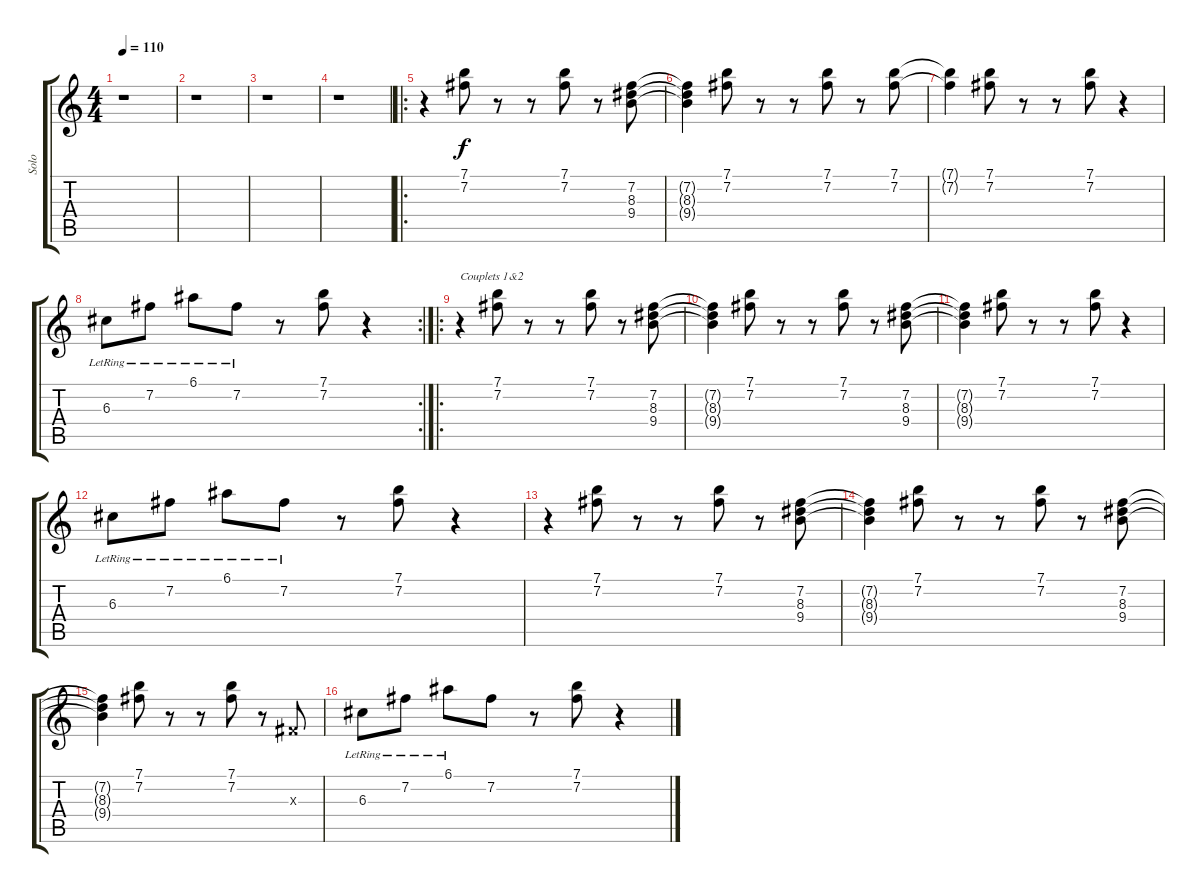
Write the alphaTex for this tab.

\track ("Solo" "Solo") {instrument electricguitarclean}
\staff {score tabs}
\tuning (E4 B3 G3 D3 A2 E2) {hide}
\ts (4 4)
\tempo 110
\clef g2
\ks c
r.1{dy f instrument electricguitarclean} |
r.1 |
r.1 |
r.1 |
\ro
r.4 (7.1 7.2).8 r.8 r.8 (7.1 7.2).8 r.8 (7.2 8.3 9.4).8 |
(7.2{t} 8.3{t} 9.4{t}).4 (7.1 7.2).8 r.8 r.8 (7.1 7.2).8 r.8 (7.1 7.2).8 |
(7.1{t} 7.2{t}).4 (7.1 7.2).8 r.8 r.8 (7.1 7.2).8 r.4 |
\rc 2
6.3{lr}.8 7.2{lr}.8 6.1{lr}.8 7.2{lr}.8 r.8 (7.1 7.2).8 r.4 |
\ro
r.4{txt "Couplets 1&2"} (7.1 7.2).8 r.8 r.8 (7.1 7.2).8 r.8 (7.2 8.3 9.4).8 |
(7.2{t} 8.3{t} 9.4{t}).4 (7.1 7.2).8 r.8 r.8 (7.1 7.2).8 r.8 (7.2 8.3 9.4).8 |
(7.2{t} 8.3{t} 9.4{t}).4 (7.1 7.2).8 r.8 r.8 (7.1 7.2).8 r.4 |
6.3{lr}.8 7.2{lr}.8 6.1{lr}.8 7.2{lr}.8 r.8 (7.1 7.2).8 r.4 |
r.4 (7.1 7.2).8 r.8 r.8 (7.1 7.2).8 r.8 (7.2 8.3 9.4).8 |
(7.2{t} 8.3{t} 9.4{t}).4 (7.1 7.2).8 r.8 r.8 (7.1 7.2).8 r.8 (7.2 8.3 9.4).8 |
(7.2{t} 8.3{t} 9.4{t}).4 (7.1 7.2).8 r.8 r.8 (7.1 7.2).8 r.8 -1.3{x}.8 |
6.3{lr}.8 7.2{lr}.8 6.1{lr}.8 7.2.8 r.8 (7.1 7.2).8 r.4
